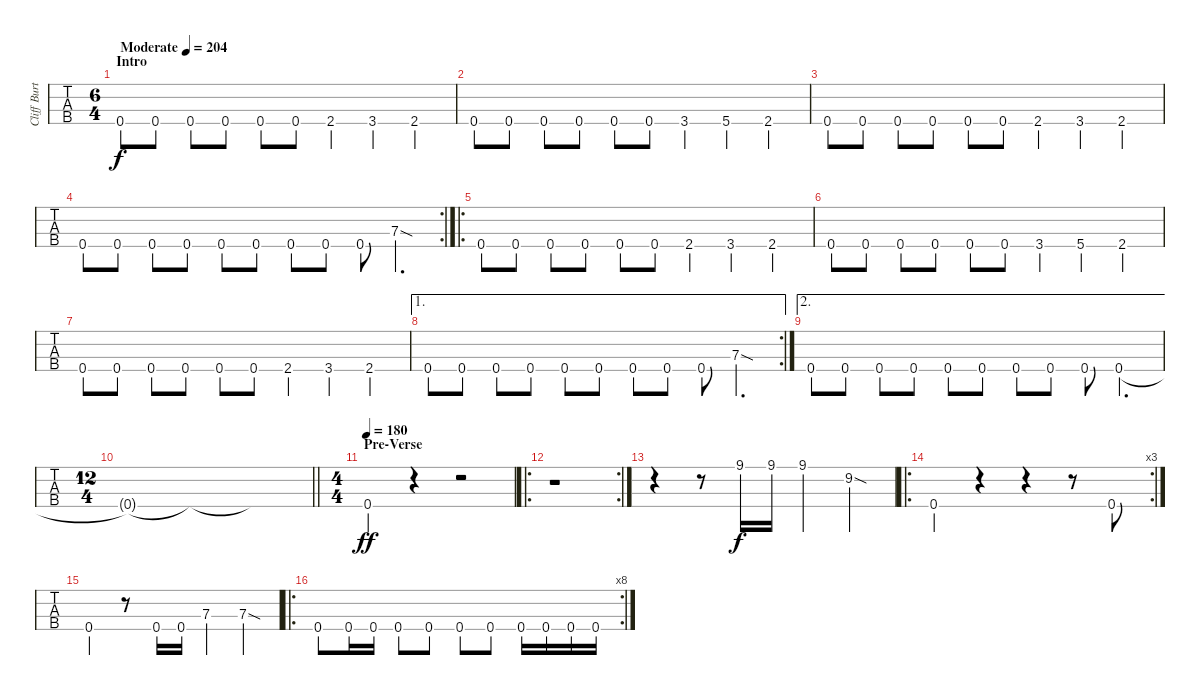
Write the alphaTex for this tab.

\track ("Cliff Burton" "Cliff Burt") {instrument electricbassfinger}
\staff {tabs}
\tuning (G2 D2 A1 E1) {hide}
\ts (6 4)
\section ("" "Intro")
\tempo (204 "Moderate")
\clef f4
\ks c
0.4.8{dy f instrument electricbassfinger} 0.4.8 0.4.8 0.4.8 0.4.8 0.4.8 2.4.4 3.4.4 2.4.4 |
0.4.8 0.4.8 0.4.8 0.4.8 0.4.8 0.4.8 3.4.4 5.4.4 2.4.4 |
0.4.8 0.4.8 0.4.8 0.4.8 0.4.8 0.4.8 2.4.4 3.4.4 2.4.4 |
\rc 2
0.4.8 0.4.8 0.4.8 0.4.8 0.4.8 0.4.8 0.4.8 0.4.8 0.4.8 7.3{sod}.4{d} |
\ro
0.4.8 0.4.8 0.4.8 0.4.8 0.4.8 0.4.8 2.4.4 3.4.4 2.4.4 |
0.4.8 0.4.8 0.4.8 0.4.8 0.4.8 0.4.8 3.4.4 5.4.4 2.4.4 |
0.4.8 0.4.8 0.4.8 0.4.8 0.4.8 0.4.8 2.4.4 3.4.4 2.4.4 |
\ae 1
\rc 2
0.4.8 0.4.8 0.4.8 0.4.8 0.4.8 0.4.8 0.4.8 0.4.8 0.4.8 7.3{sod}.4{d} |
\ae 2
0.4.8 0.4.8 0.4.8 0.4.8 0.4.8 0.4.8 0.4.8 0.4.8 0.4.8 0.4.4{d} |
\ts (12 4)
\barLineRight lightlight
0.4{t}.1 0.4{t}.1 0.4{t}.1 |
\ts (4 4)
\section ("" "Pre-Verse")
\tempo 180
0.4{ac st}.4{dy ff} r.4 r.2 |
\ro
\rc 2
r.1 |
r.4 r.8 9.1.16{dy f} 9.1.16 9.1.4 9.2{sod}.4 |
\ro
\rc 3
0.4.4 r.4 r.4 r.8 0.4.8 |
0.4.4 r.8 0.4.16 0.4.16 7.3.4 7.3{sod}.4 |
\ro
\rc 8
0.4.8 0.4.16 0.4.16 0.4.8 0.4.8 0.4.8 0.4.8 0.4.16 0.4.16 0.4.16 0.4.16
